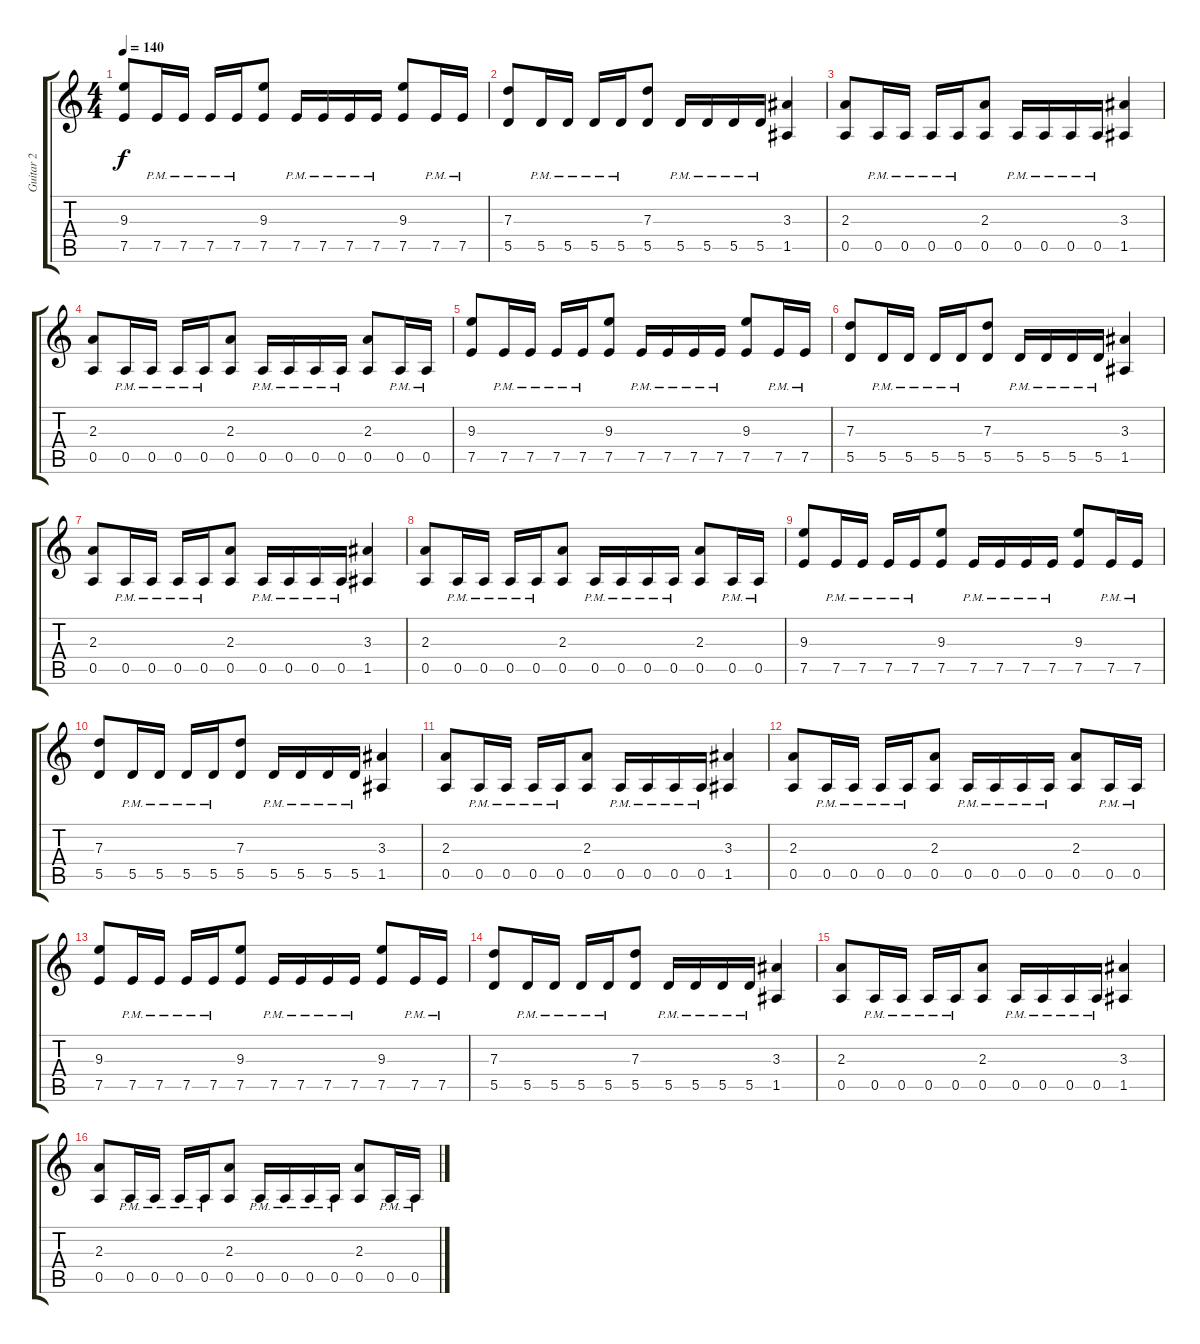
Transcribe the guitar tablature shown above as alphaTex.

\track ("Guitar 2" "Guitar 2") {instrument distortionguitar}
\staff {score tabs}
\tuning (E4 B3 G3 D3 A2 E2) {hide}
\ts (4 4)
\tempo 140
\clef g2
\ks c
(9.3 7.5).8{dy f} 7.5{pm}.16 7.5{pm}.16 7.5{pm}.16 7.5{pm}.16 (9.3 7.5).8 7.5{pm}.16 7.5{pm}.16 7.5{pm}.16 7.5{pm}.16 (9.3 7.5).8 7.5{pm}.16 7.5{pm}.16 |
(7.3 5.5).8 5.5{pm}.16 5.5{pm}.16 5.5{pm}.16 5.5{pm}.16 (7.3 5.5).8 5.5{pm}.16 5.5{pm}.16 5.5{pm}.16 5.5{pm}.16 (3.3 1.5).4 |
(2.3 0.5).8 0.5{pm}.16 0.5{pm}.16 0.5{pm}.16 0.5{pm}.16 (2.3 0.5).8 0.5{pm}.16 0.5{pm}.16 0.5{pm}.16 0.5{pm}.16 (3.3 1.5).4 |
(2.3 0.5).8 0.5{pm}.16 0.5{pm}.16 0.5{pm}.16 0.5{pm}.16 (2.3 0.5).8 0.5{pm}.16 0.5{pm}.16 0.5{pm}.16 0.5{pm}.16 (2.3 0.5).8 0.5{pm}.16 0.5{pm}.16 |
(9.3 7.5).8 7.5{pm}.16 7.5{pm}.16 7.5{pm}.16 7.5{pm}.16 (9.3 7.5).8 7.5{pm}.16 7.5{pm}.16 7.5{pm}.16 7.5{pm}.16 (9.3 7.5).8 7.5{pm}.16 7.5{pm}.16 |
(7.3 5.5).8 5.5{pm}.16 5.5{pm}.16 5.5{pm}.16 5.5{pm}.16 (7.3 5.5).8 5.5{pm}.16 5.5{pm}.16 5.5{pm}.16 5.5{pm}.16 (3.3 1.5).4 |
(2.3 0.5).8 0.5{pm}.16 0.5{pm}.16 0.5{pm}.16 0.5{pm}.16 (2.3 0.5).8 0.5{pm}.16 0.5{pm}.16 0.5{pm}.16 0.5{pm}.16 (3.3 1.5).4 |
(2.3 0.5).8 0.5{pm}.16 0.5{pm}.16 0.5{pm}.16 0.5{pm}.16 (2.3 0.5).8 0.5{pm}.16 0.5{pm}.16 0.5{pm}.16 0.5{pm}.16 (2.3 0.5).8 0.5{pm}.16 0.5{pm}.16 |
(9.3 7.5).8 7.5{pm}.16 7.5{pm}.16 7.5{pm}.16 7.5{pm}.16 (9.3 7.5).8 7.5{pm}.16 7.5{pm}.16 7.5{pm}.16 7.5{pm}.16 (9.3 7.5).8 7.5{pm}.16 7.5{pm}.16 |
(7.3 5.5).8 5.5{pm}.16 5.5{pm}.16 5.5{pm}.16 5.5{pm}.16 (7.3 5.5).8 5.5{pm}.16 5.5{pm}.16 5.5{pm}.16 5.5{pm}.16 (3.3 1.5).4 |
(2.3 0.5).8 0.5{pm}.16 0.5{pm}.16 0.5{pm}.16 0.5{pm}.16 (2.3 0.5).8 0.5{pm}.16 0.5{pm}.16 0.5{pm}.16 0.5{pm}.16 (3.3 1.5).4 |
(2.3 0.5).8 0.5{pm}.16 0.5{pm}.16 0.5{pm}.16 0.5{pm}.16 (2.3 0.5).8 0.5{pm}.16 0.5{pm}.16 0.5{pm}.16 0.5{pm}.16 (2.3 0.5).8 0.5{pm}.16 0.5{pm}.16 |
(9.3 7.5).8{volume 13} 7.5{pm}.16 7.5{pm}.16 7.5{pm}.16 7.5{pm}.16 (9.3 7.5).8 7.5{pm}.16 7.5{pm}.16 7.5{pm}.16 7.5{pm}.16 (9.3 7.5).8 7.5{pm}.16 7.5{pm}.16 |
(7.3 5.5).8 5.5{pm}.16 5.5{pm}.16 5.5{pm}.16 5.5{pm}.16 (7.3 5.5).8 5.5{pm}.16 5.5{pm}.16 5.5{pm}.16 5.5{pm}.16 (3.3 1.5).4 |
(2.3 0.5).8 0.5{pm}.16 0.5{pm}.16 0.5{pm}.16 0.5{pm}.16 (2.3 0.5).8 0.5{pm}.16 0.5{pm}.16 0.5{pm}.16 0.5{pm}.16 (3.3 1.5).4 |
(2.3 0.5).8 0.5{pm}.16 0.5{pm}.16 0.5{pm}.16 0.5{pm}.16 (2.3 0.5).8 0.5{pm}.16 0.5{pm}.16 0.5{pm}.16 0.5{pm}.16 (2.3 0.5).8 0.5{pm}.16 0.5{pm}.16
